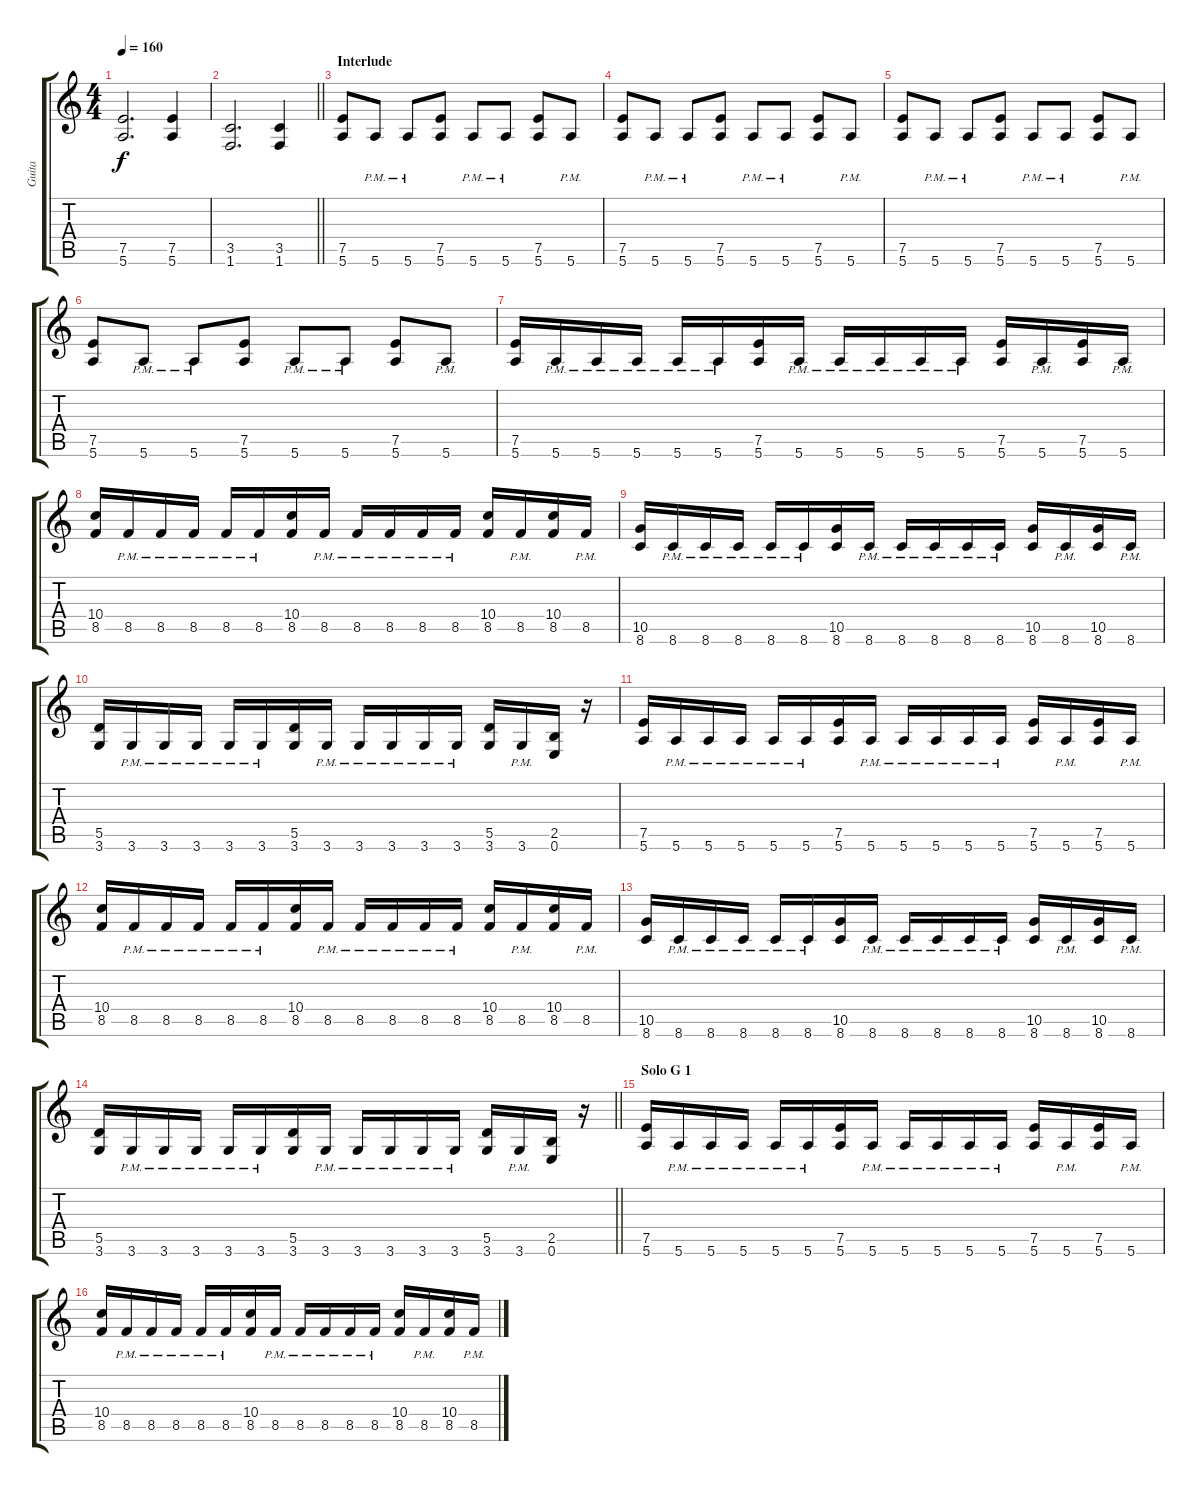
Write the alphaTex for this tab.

\track ("Guita" "Guita") {instrument distortionguitar}
\staff {score tabs}
\tuning (E4 B3 G3 D3 A2 E2) {hide}
\ts (4 4)
\tempo 160
\clef g2
\ks c
(7.5 5.6).2{d dy f} (7.5 5.6).4 |
\barLineRight lightlight
(3.5 1.6).2{d} (3.5 1.6).4 |
\section ("" "Interlude")
(7.5 5.6).8 5.6{pm}.8 5.6{pm}.8 (7.5 5.6).8 5.6{pm}.8 5.6{pm}.8 (7.5 5.6).8 5.6{pm}.8 |
(7.5 5.6).8 5.6{pm}.8 5.6{pm}.8 (7.5 5.6).8 5.6{pm}.8 5.6{pm}.8 (7.5 5.6).8 5.6{pm}.8 |
(7.5 5.6).8 5.6{pm}.8 5.6{pm}.8 (7.5 5.6).8 5.6{pm}.8 5.6{pm}.8 (7.5 5.6).8 5.6{pm}.8 |
(7.5 5.6).8 5.6{pm}.8 5.6{pm}.8 (7.5 5.6).8 5.6{pm}.8 5.6{pm}.8 (7.5 5.6).8 5.6{pm}.8 |
(7.5 5.6).16 5.6{pm}.16 5.6{pm}.16 5.6{pm}.16 5.6{pm}.16 5.6{pm}.16 (7.5 5.6).16 5.6{pm}.16 5.6{pm}.16 5.6{pm}.16 5.6{pm}.16 5.6{pm}.16 (7.5 5.6).16 5.6{pm}.16 (7.5 5.6).16 5.6{pm}.16 |
(10.4 8.5).16 8.5{pm}.16 8.5{pm}.16 8.5{pm}.16 8.5{pm}.16 8.5{pm}.16 (10.4 8.5).16 8.5{pm}.16 8.5{pm}.16 8.5{pm}.16 8.5{pm}.16 8.5{pm}.16 (10.4 8.5).16 8.5{pm}.16 (10.4 8.5).16 8.5{pm}.16 |
(10.5 8.6).16 8.6{pm}.16 8.6{pm}.16 8.6{pm}.16 8.6{pm}.16 8.6{pm}.16 (10.5 8.6).16 8.6{pm}.16 8.6{pm}.16 8.6{pm}.16 8.6{pm}.16 8.6{pm}.16 (10.5 8.6).16 8.6{pm}.16 (10.5 8.6).16 8.6{pm}.16 |
(5.5 3.6).16 3.6{pm}.16 3.6{pm}.16 3.6{pm}.16 3.6{pm}.16 3.6{pm}.16 (5.5 3.6).16 3.6{pm}.16 3.6{pm}.16 3.6{pm}.16 3.6{pm}.16 3.6{pm}.16 (5.5 3.6).16 3.6{pm}.16 (2.5 0.6).16 r.16 |
(7.5 5.6).16 5.6{pm}.16 5.6{pm}.16 5.6{pm}.16 5.6{pm}.16 5.6{pm}.16 (7.5 5.6).16 5.6{pm}.16 5.6{pm}.16 5.6{pm}.16 5.6{pm}.16 5.6{pm}.16 (7.5 5.6).16 5.6{pm}.16 (7.5 5.6).16 5.6{pm}.16 |
(10.4 8.5).16 8.5{pm}.16 8.5{pm}.16 8.5{pm}.16 8.5{pm}.16 8.5{pm}.16 (10.4 8.5).16 8.5{pm}.16 8.5{pm}.16 8.5{pm}.16 8.5{pm}.16 8.5{pm}.16 (10.4 8.5).16 8.5{pm}.16 (10.4 8.5).16 8.5{pm}.16 |
(10.5 8.6).16 8.6{pm}.16 8.6{pm}.16 8.6{pm}.16 8.6{pm}.16 8.6{pm}.16 (10.5 8.6).16 8.6{pm}.16 8.6{pm}.16 8.6{pm}.16 8.6{pm}.16 8.6{pm}.16 (10.5 8.6).16 8.6{pm}.16 (10.5 8.6).16 8.6{pm}.16 |
\barLineRight lightlight
(5.5 3.6).16 3.6{pm}.16 3.6{pm}.16 3.6{pm}.16 3.6{pm}.16 3.6{pm}.16 (5.5 3.6).16 3.6{pm}.16 3.6{pm}.16 3.6{pm}.16 3.6{pm}.16 3.6{pm}.16 (5.5 3.6).16 3.6{pm}.16 (2.5 0.6).16 r.16 |
\section ("" "Solo G 1")
(7.5 5.6).16 5.6{pm}.16 5.6{pm}.16 5.6{pm}.16 5.6{pm}.16 5.6{pm}.16 (7.5 5.6).16 5.6{pm}.16 5.6{pm}.16 5.6{pm}.16 5.6{pm}.16 5.6{pm}.16 (7.5 5.6).16 5.6{pm}.16 (7.5 5.6).16 5.6{pm}.16 |
(10.4 8.5).16 8.5{pm}.16 8.5{pm}.16 8.5{pm}.16 8.5{pm}.16 8.5{pm}.16 (10.4 8.5).16 8.5{pm}.16 8.5{pm}.16 8.5{pm}.16 8.5{pm}.16 8.5{pm}.16 (10.4 8.5).16 8.5{pm}.16 (10.4 8.5).16 8.5{pm}.16
